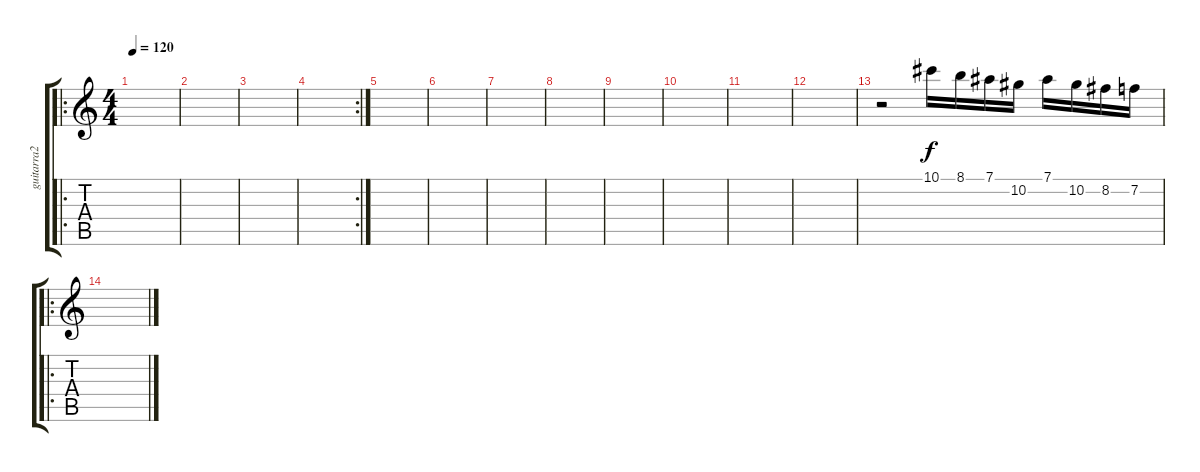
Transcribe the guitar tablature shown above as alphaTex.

\track ("guitarra2" "guitarra2") {instrument overdrivenguitar}
\staff {score tabs}
\tuning (Eb4 Bb3 Gb3 Db3 Ab2 Eb2) {hide}
\ro
\ts (4 4)
\tempo 120
\clef g2
\ks c
|
|
|
\rc 2
|
|
|
|
|
|
|
|
|
r.2 10.1.16 8.1.16 7.1.16 10.2.16 7.1.16 10.2.16 8.2.16 7.2.16 |
\ro
